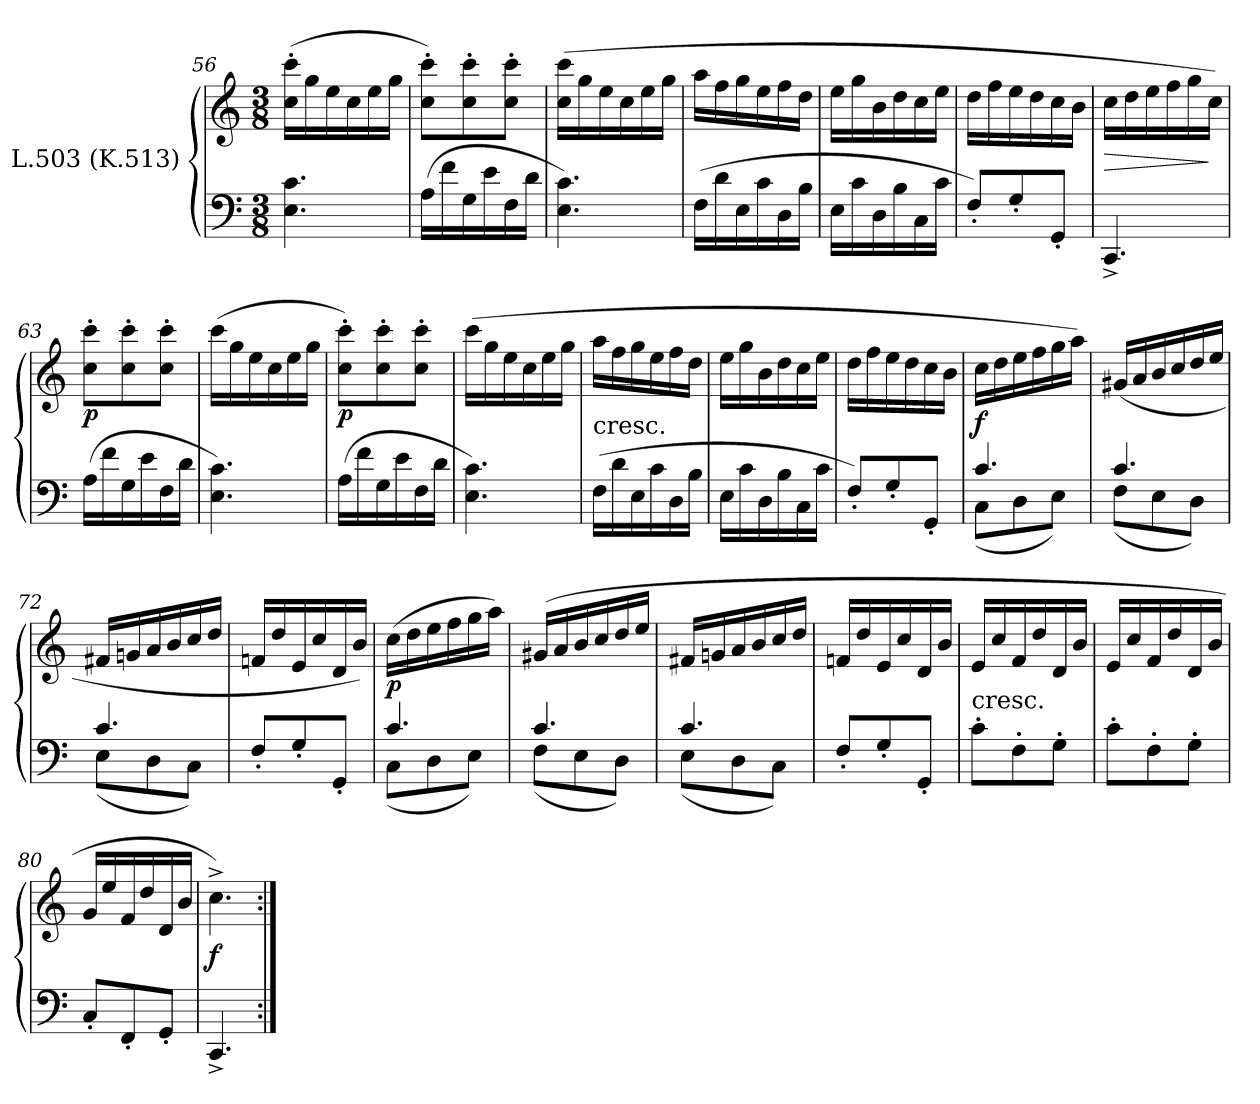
**kern	**kern	**dynam
*part1	*part1	*part1
*staff2	*staff1	*staff1/2
*I"L.503 (K.513)	*	*
*clefF4	*clefG2	*
*k[]	*k[]	*
*M3/8	*M3/8	*
=56	=56	=56
4.E 4.c	(16cc' 16ccc'LL	.
.	16gg	.
.	16ee	.
.	16cc	.
.	16ee	.
.	16ggJJ	.
!!LO:LB:g=z
=57	=57	=57
(16ALL	8cc' 8ccc'L)	.
16f	.	.
16G	8cc' 8ccc'	.
16e	.	.
16F	8cc' 8ccc'J	.
16dJJ	.	.
=58	=58	=58
4.E 4.c)	(16cc 16cccLL	.
.	16gg	.
.	16ee	.
.	16cc	.
.	16ee	.
.	16ggJJ	.
=59	=59	=59
(16FLL	16aaLL	.
16d	16ff	.
16E	16gg	.
16c	16ee	.
16D	16ff	.
16BJJ	16ddJJ	.
=60	=60	=60
16ELL	16eeLL	.
16c	16gg	.
16D	16b	.
16B	16dd	.
16C	16cc	.
16cJJ	16eeJJ	.
!!LO:LB:g=z
=61	=61	=61
8F'L)	16ddLL	.
.	16ff	.
8G'	16ee	.
.	16dd	.
8GG'J	16cc	.
.	16bJJ	.
=62	=62	=62
4.CC^	16ccLL	>
.	16dd	.
.	16ee	.
.	16ff	.
.	16gg	.
.	16ccJJ)	]
=63	=63	=63
(16ALL	8cc' 8ccc'L	p
16f	.	.
16G	8cc' 8ccc'	.
16e	.	.
16F	8cc' 8ccc'J	.
16dJJ	.	.
=64	=64	=64
4.E 4.c)	(16cccLL	.
.	16gg	.
.	16ee	.
.	16cc	.
.	16ee	.
.	16ggJJ	.
!!LO:LB:g=z
=65	=65	=65
(16ALL	8cc' 8ccc'L)	p
16f	.	.
16G	8cc' 8ccc'	.
16e	.	.
16F	8cc' 8ccc'J	.
16dJJ	.	.
=66	=66	=66
4.E 4.c)	(16cccLL	.
.	16gg	.
.	16ee	.
.	16cc	.
.	16ee	.
.	16ggJJ	.
=67	=67	=67
!	!LO:TX:c:t=cresc.	!
(16FLL	16aaLL	.
16d	16ff	.
16E	16gg	.
16c	16ee	.
16D	16ff	.
16BJJ	16ddJJ	.
=68	=68	=68
16ELL	16eeLL	.
16c	16gg	.
16D	16b	.
16B	16dd	.
16C	16cc	.
16cJJ	16eeJJ	.
!!LO:LB:g=z
=69	=69	=69
8F'L)	16ddLL	.
.	16ff	.
8G'	16ee	.
.	16dd	.
8GG'J	16cc	.
.	16bJJ	.
=70	=70	=70
*^	*	*
4.c	(8CL	16ccLL	f
.	.	16dd	.
.	8D	16ee	.
.	.	16ff	.
.	8EJ)	16gg	.
.	.	16aaJJ)	.
=71	=71	=71	=71
4.c	(8FL	(>16g#X/LL	.
.	.	16a/	.
.	8E	16b/	.
.	.	16cc/	.
.	8DJ)	16dd/	.
.	.	16ee/JJ	.
=72	=72	=72	=72
4.c	(8EL	16f#XLL	.
.	.	16gn	.
.	8D	16a	.
.	.	16b	.
.	8CJ)	16cc	.
.	.	16ddJJ	.
*v	*v	*	*
!!LO:LB:g=z
=73	=73	=73
8F'L	16fnLL	.
.	16dd	.
8G'	16e	.
.	16cc	.
8GG'J	16d	.
.	16bJJ)	.
=74	=74	=74
*^	*	*
4.c	(8CL	(16ccLL	p
.	.	16dd	.
.	8D	16ee	.
.	.	16ff	.
.	8EJ)	16gg	.
.	.	16aaJJ)	.
=75	=75	=75	=75
4.c	(8FL	(16g#X/LL	.
.	.	16a/	.
.	8E	16b/	.
.	.	16cc/	.
.	8DJ)	16dd/	.
.	.	16ee/JJ	.
=76	=76	=76	=76
4.c	(8EL	16f#XLL	.
.	.	16gn	.
.	8D	16a	.
.	.	16b	.
.	8CJ)	16cc	.
.	.	16ddJJ	.
*v	*v	*	*
!!LO:LB:g=z
=77	=77	=77
8F'L	16fnLL	.
.	16dd	.
8G'	16e	.
.	16cc	.
8GG'J	16d	.
.	16bJJ	.
=78	=78	=78
!	!LO:TX:c:t=cresc.	!
8c'L	16eLL	.
.	16cc	.
8F'	16f	.
.	16dd	.
8G'J	16d	.
.	16bJJ	.
=79	=79	=79
8c'L	16eLL	.
.	16cc	.
8F'	16f	.
.	16dd	.
8G'J	16d	.
.	16bJJ	.
=80	=80	=80
8C'L	16gLL	.
.	16ee	.
8FF'	16f	.
.	16dd	.
8GG'J	16d	.
.	16bJJ	.
=81	=81	=81
4.CC^	4.cc^)	f
=:|!	=:|!	=:|!
*-	*-	*-
